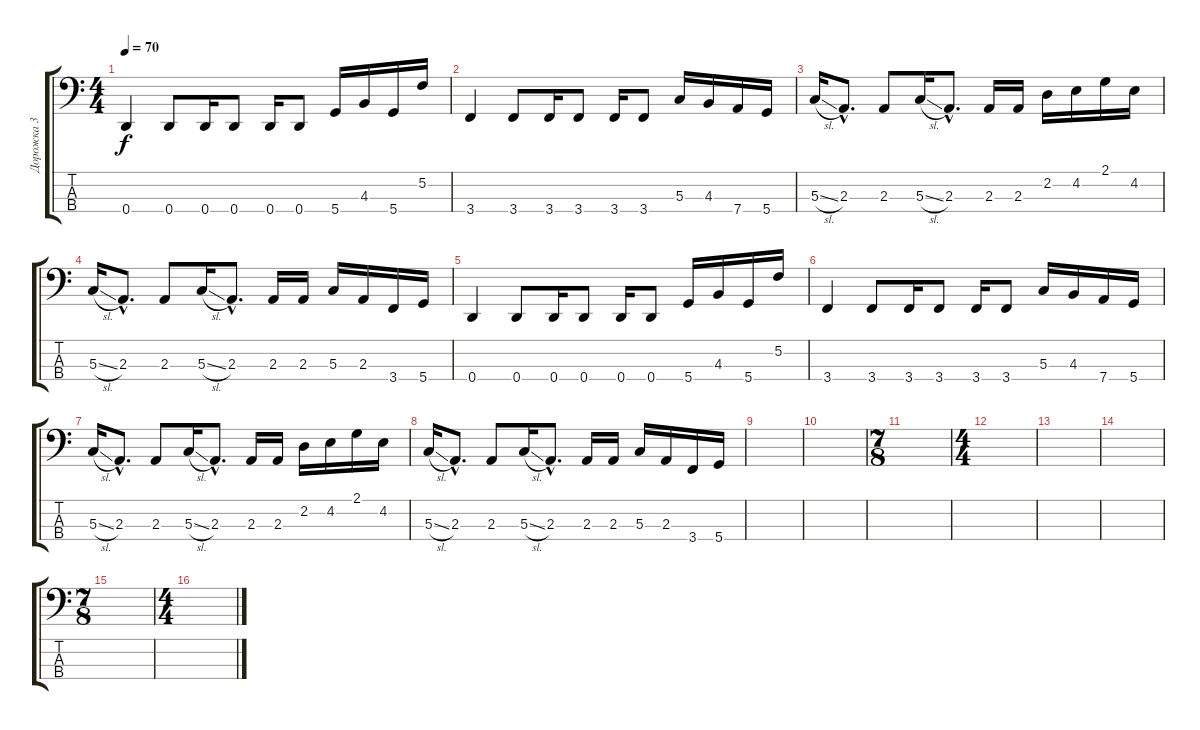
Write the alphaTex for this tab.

\track ("Дорожка 3" "Дорожка 3") {instrument electricbassfinger}
\staff {score tabs}
\tuning (F2 C2 G1 D1) {hide}
\ts (4 4)
\tempo 70
\clef f4
\ks c
0.4.4{dy f instrument electricbassfinger} 0.4.8 0.4.16 0.4.8 0.4.16 0.4.8 5.4.16 4.3.16 5.4.16 5.2.16 |
3.4.4 3.4.8 3.4.16 3.4.8 3.4.16 3.4.8 5.3.16 4.3.16 7.4.16 5.4.16 |
5.3{sl}.16 2.3{hac}.8{d} 2.3.8 5.3{sl}.16 2.3{hac}.8{d} 2.3.16 2.3.16 2.2.16 4.2.16 2.1.16 4.2.16 |
5.3{sl}.16 2.3{hac}.8{d} 2.3.8 5.3{sl}.16 2.3{hac}.8{d} 2.3.16 2.3.16 5.3.16 2.3.16 3.4.16 5.4.16 |
0.4.4 0.4.8 0.4.16 0.4.8 0.4.16 0.4.8 5.4.16 4.3.16 5.4.16 5.2.16 |
3.4.4 3.4.8 3.4.16 3.4.8 3.4.16 3.4.8 5.3.16 4.3.16 7.4.16 5.4.16 |
5.3{sl}.16 2.3{hac}.8{d} 2.3.8 5.3{sl}.16 2.3{hac}.8{d} 2.3.16 2.3.16 2.2.16 4.2.16 2.1.16 4.2.16 |
5.3{sl}.16 2.3{hac}.8{d} 2.3.8 5.3{sl}.16 2.3{hac}.8{d} 2.3.16 2.3.16 5.3.16 2.3.16 3.4.16 5.4.16 |
|
|
\ts (7 8)
|
\ts (4 4)
|
|
|
\ts (7 8)
|
\ts (4 4)
